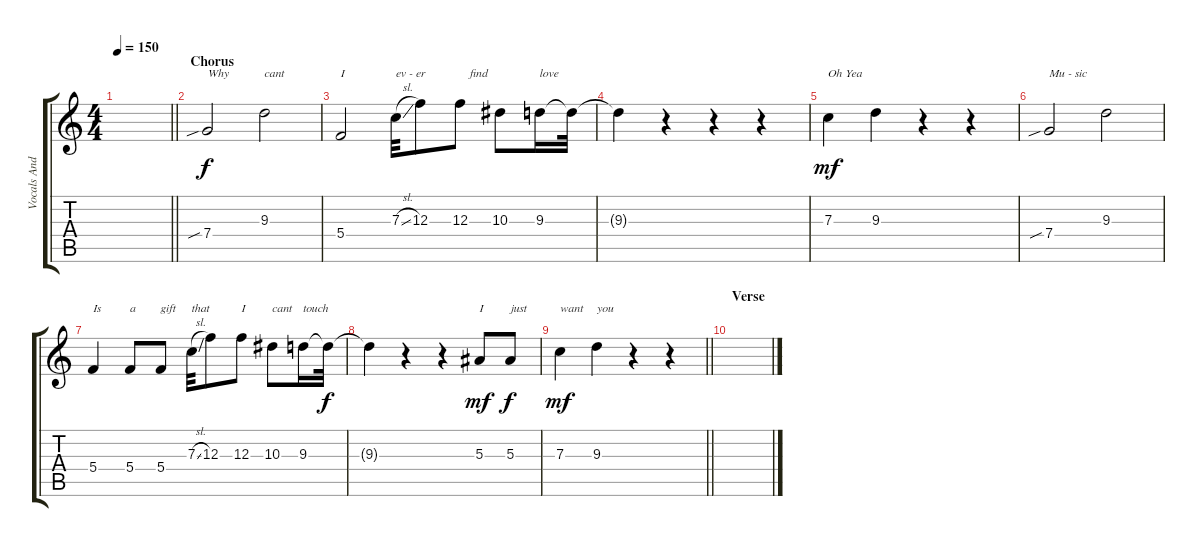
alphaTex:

\track ("Vocals Andy" "Vocals And") {instrument acousticguitarsteel}
\staff {score tabs}
\tuning (D4 A3 F3 C3 G2 D2) {hide}
\ts (4 4)
\tempo 150
\clef g2
\barLineRight lightlight
\ks c
|
\section ("" "Chorus")
7.4{sib}.2{txt "Why"} 9.3.2{txt "cant"} |
5.4.2{txt "I"} 7.3{sl}.32{txt "ev - er"} 12.3.8 12.3.8{txt "   find"} 10.3.8 9.3.16{txt "love"} 9.3{t}.32{dy f} |
9.3{t}.4 r.4 r.4 r.4 |
7.3.4{txt "Oh Yea" dy mf} 9.3.4 r.4 r.4 |
7.4{sib}.2{txt "Mu - sic"} 9.3.2 |
5.4.4{txt "Is"} 5.4.8{txt "a"} 5.4.8{txt "gift"} 7.3{sl}.32{txt "that"} 12.3.8 12.3.8{txt "I"} 10.3.8{txt "cant"} 9.3.16{txt "touch"} 9.3{t}.32{dy f} |
9.3{t}.4 r.4 r.4 5.3.8{txt "I" dy mf} 5.3.8{txt "just" dy f} |
\barLineRight lightlight
7.3.4{txt "want" dy mf} 9.3.4{txt "you"} r.4 r.4 |
\section ("" "Verse")
